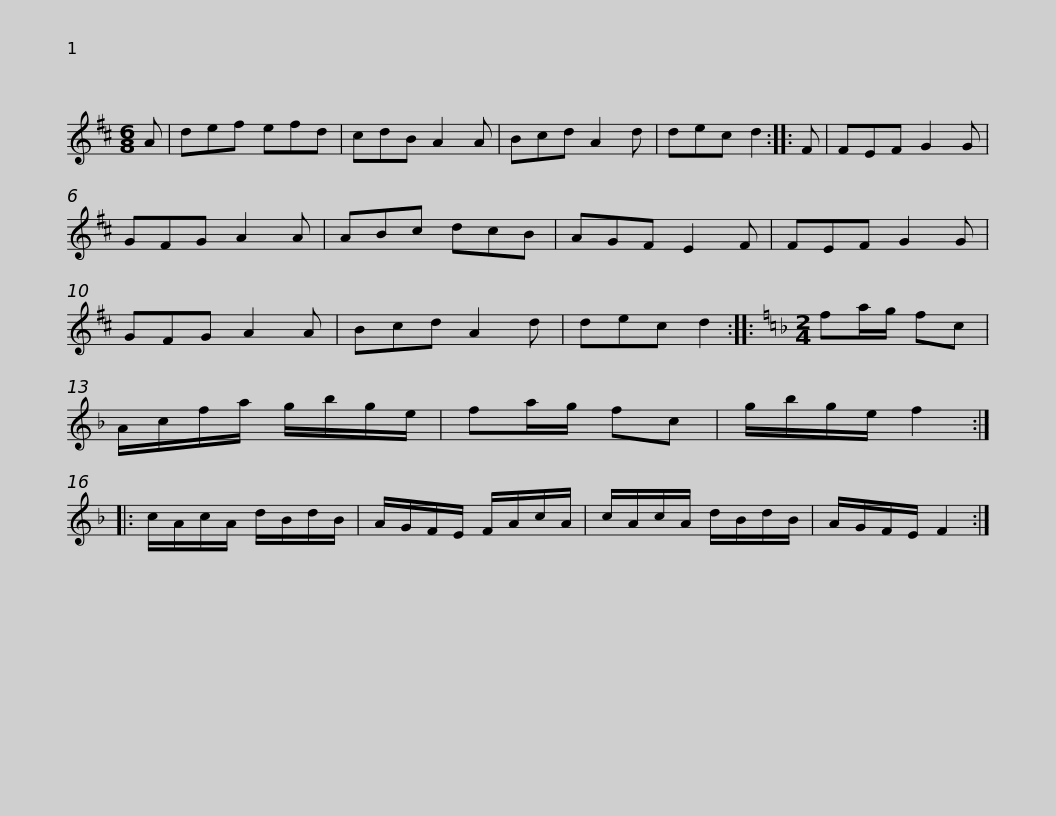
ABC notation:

X:1
L:1/8
M:6/8
I:linebreak $
K:D
V:1 treble
V:1
 A | def efd | cdB A2 A | Bcd A2 d | dec d2 :: %5
 F | FEF G2 G | GFG A2 A | ABc dcB |$ AGF E2 F | %10
 FEF G2 G | GFG A2 A | Bcd A2 d | dec d2 ::[K:F][M:2/4] fa/g/ fc | %15
 A/c/f/a/ g/b/g/e/ |$ fa/g/ fc | g/b/g/e/ f2 :: c/A/c/A/ d/B/d/B/ | A/G/F/E/ F/A/c/A/ | %20
 c/A/c/A/ d/B/d/B/ | A/G/F/E/ F2 :| %22
